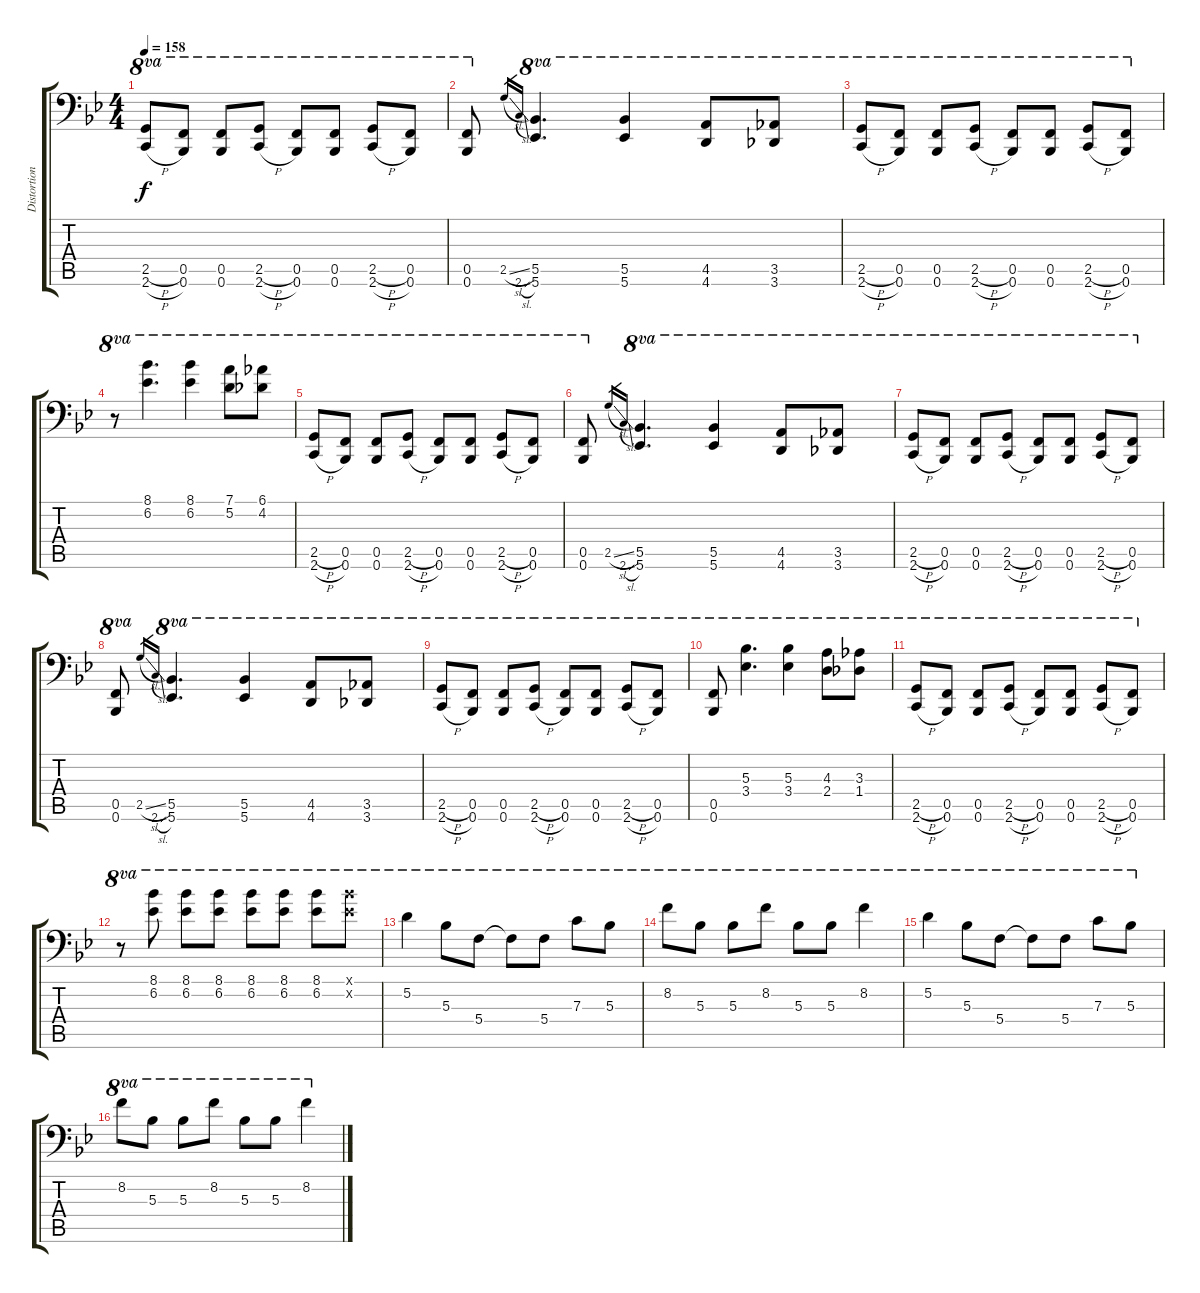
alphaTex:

\track ("Distortion" "Distortion") {instrument distortionguitar}
\staff {score tabs}
\tuning (D4 A3 F3 C3 F2 Bb1) {hide}
\ts (4 4)
\tempo 158
\clef f4
\ks bb
(2.5{h} 2.6{h}).8{ot 8va dy f} (0.5 0.6).8{ot 8va} (0.5 0.6).8{ot 8va} (2.5{h} 2.6{h}).8{ot 8va} (0.5 0.6).8{ot 8va} (0.5 0.6).8{ot 8va} (2.5{h} 2.6{h}).8{ot 8va} (0.5 0.6).8{ot 8va} |
(0.5 0.6).8{ot 8va} 2.5{sl}.16{gr} 2.6{sl}.16{gr} (5.5 5.6).4{d ot 8va} (5.5 5.6).4{ot 8va} (4.5 4.6).8{ot 8va} (3.5 3.6).8{ot 8va} |
(2.5{h} 2.6{h}).8{ot 8va} (0.5 0.6).8{ot 8va} (0.5 0.6).8{ot 8va} (2.5{h} 2.6{h}).8{ot 8va} (0.5 0.6).8{ot 8va} (0.5 0.6).8{ot 8va} (2.5{h} 2.6{h}).8{ot 8va} (0.5 0.6).8{ot 8va} |
r.8{ot 8va} (8.1 6.2).4{d ot 8va} (8.1 6.2).4{ot 8va} (7.1 5.2).8{ot 8va} (6.1 4.2).8{ot 8va} |
(2.5{h} 2.6{h}).8{ot 8va} (0.5 0.6).8{ot 8va} (0.5 0.6).8{ot 8va} (2.5{h} 2.6{h}).8{ot 8va} (0.5 0.6).8{ot 8va} (0.5 0.6).8{ot 8va} (2.5{h} 2.6{h}).8{ot 8va} (0.5 0.6).8{ot 8va} |
(0.5 0.6).8{ot 8va} 2.5{sl}.16{gr} 2.6{sl}.16{gr} (5.5 5.6).4{d ot 8va} (5.5 5.6).4{ot 8va} (4.5 4.6).8{ot 8va} (3.5 3.6).8{ot 8va} |
(2.5{h} 2.6{h}).8{ot 8va} (0.5 0.6).8{ot 8va} (0.5 0.6).8{ot 8va} (2.5{h} 2.6{h}).8{ot 8va} (0.5 0.6).8{ot 8va} (0.5 0.6).8{ot 8va} (2.5{h} 2.6{h}).8{ot 8va} (0.5 0.6).8{ot 8va} |
(0.5 0.6).8{ot 8va} 2.5{sl}.16{gr} 2.6{sl}.16{gr} (5.5 5.6).4{d ot 8va} (5.5 5.6).4{ot 8va} (4.5 4.6).8{ot 8va} (3.5 3.6).8{ot 8va} |
(2.5{h} 2.6{h}).8{ot 8va} (0.5 0.6).8{ot 8va} (0.5 0.6).8{ot 8va} (2.5{h} 2.6{h}).8{ot 8va} (0.5 0.6).8{ot 8va} (0.5 0.6).8{ot 8va} (2.5{h} 2.6{h}).8{ot 8va} (0.5 0.6).8{ot 8va} |
(0.5 0.6).8{ot 8va} (5.3 3.4).4{d ot 8va} (5.3 3.4).4{ot 8va} (4.3 2.4).8{ot 8va} (3.3 1.4).8{ot 8va} |
(2.5{h} 2.6{h}).8{ot 8va} (0.5 0.6).8{ot 8va} (0.5 0.6).8{ot 8va} (2.5{h} 2.6{h}).8{ot 8va} (0.5 0.6).8{ot 8va} (0.5 0.6).8{ot 8va} (2.5{h} 2.6{h}).8{ot 8va} (0.5 0.6).8{ot 8va} |
r.8{ot 8va} (8.1 6.2).8{ot 8va} (8.1 6.2).8{ot 8va} (8.1 6.2).8{ot 8va} (8.1 6.2).8{ot 8va} (8.1 6.2).8{ot 8va} (8.1 6.2).8{ot 8va} (8.1{x} 6.2{x}).8{ot 8va} |
5.2.4{ot 8va} 5.3.8{ot 8va} 5.4.8{ot 8va} 5.4{t}.8{ot 8va} 5.4.8{ot 8va} 7.3.8{ot 8va} 5.3.8{ot 8va} |
8.2.8{ot 8va} 5.3.8{ot 8va} 5.3.8{ot 8va} 8.2.8{ot 8va} 5.3.8{ot 8va} 5.3.8{ot 8va} 8.2.4{ot 8va} |
5.2.4{ot 8va} 5.3.8{ot 8va} 5.4.8{ot 8va} 5.4{t}.8{ot 8va} 5.4.8{ot 8va} 7.3.8{ot 8va} 5.3.8{ot 8va} |
8.2.8{ot 8va} 5.3.8{ot 8va} 5.3.8{ot 8va} 8.2.8{ot 8va} 5.3.8{ot 8va} 5.3.8{ot 8va} 8.2.4{ot 8va}
